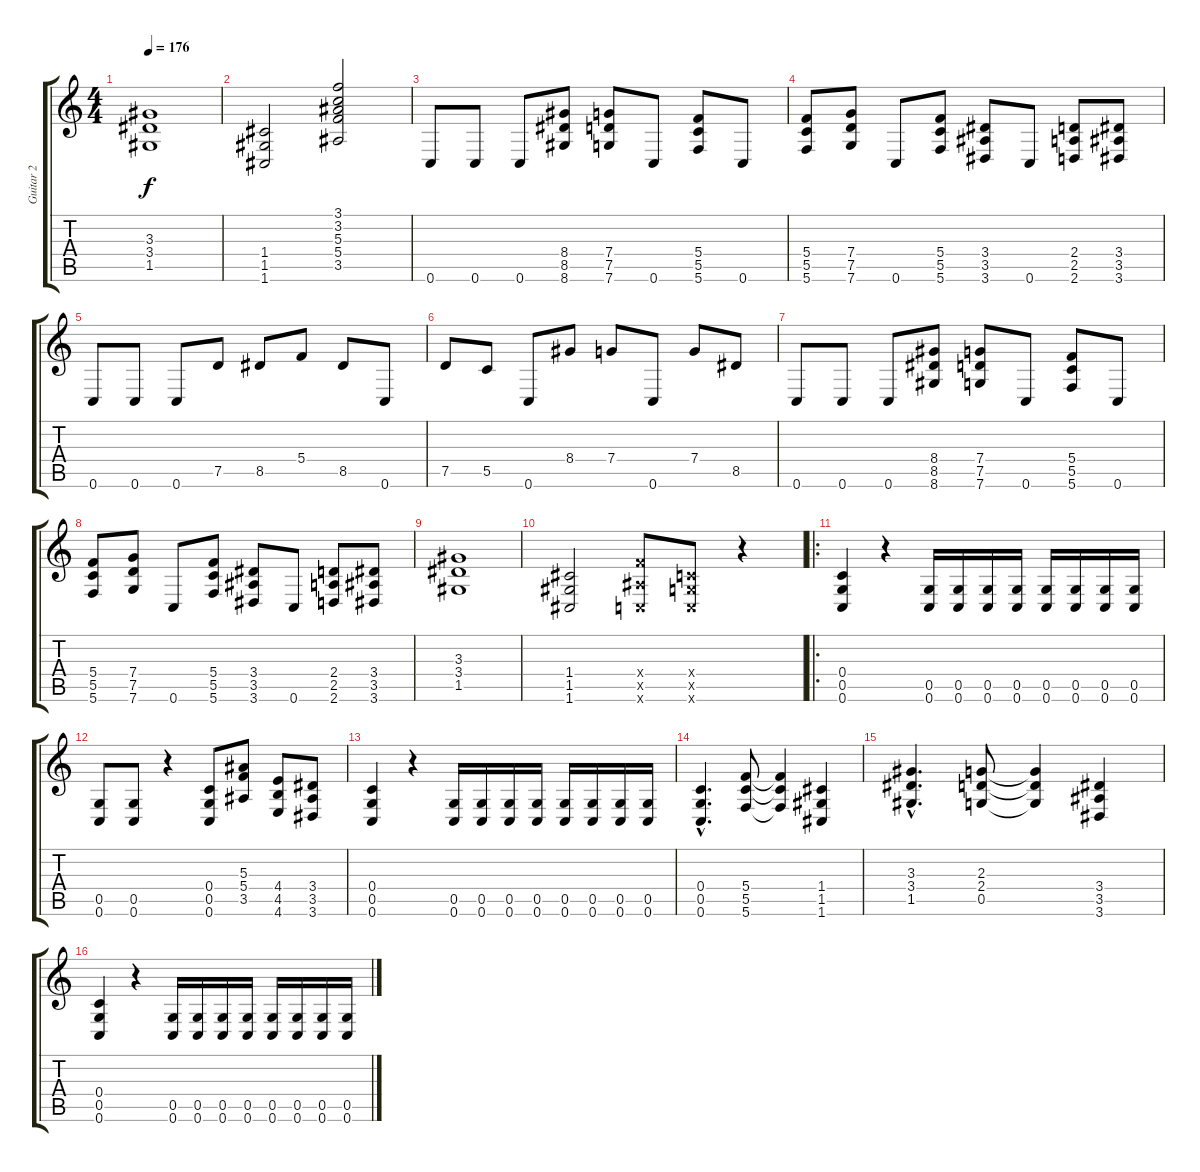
\track ("Guitar 2" "Guitar 2") {instrument distortionguitar}
\staff {score tabs}
\tuning (D4 A3 F3 C3 G2 C2) {hide}
\ts (4 4)
\tempo 176
\clef g2
\ks c
(3.3 3.4 1.5).1{dy f} |
(1.4 1.5 1.6).2 (3.1 3.2 5.3 5.4 3.5).2 |
0.6.8 0.6.8 0.6.8 (8.4 8.5 8.6).8 (7.4 7.5 7.6).8 0.6.8 (5.4 5.5 5.6).8 0.6.8 |
(5.4 5.5 5.6).8 (7.4 7.5 7.6).8 0.6.8 (5.4 5.5 5.6).8 (3.4 3.5 3.6).8 0.6.8 (2.4 2.5 2.6).8 (3.4 3.5 3.6).8 |
0.6.8 0.6.8 0.6.8 7.5.8 8.5.8 5.4.8 8.5.8 0.6.8 |
7.5.8 5.5.8 0.6.8 8.4.8 7.4.8 0.6.8 7.4.8 8.5.8 |
0.6.8 0.6.8 0.6.8 (8.4 8.5 8.6).8 (7.4 7.5 7.6).8 0.6.8 (5.4 5.5 5.6).8 0.6.8 |
(5.4 5.5 5.6).8 (7.4 7.5 7.6).8 0.6.8 (5.4 5.5 5.6).8 (3.4 3.5 3.6).8 0.6.8 (2.4 2.5 2.6).8 (3.4 3.5 3.6).8 |
(3.3 3.4 1.5).1 |
(1.4 1.5 1.6).2 (5.4{x} 3.5{x} 0.6{x}).8 (0.4{x} 0.5{x} 0.6{x}).8 r.4 |
\ro
(0.4 0.5 0.6).4 r.4 (0.5 0.6).16 (0.5 0.6).16 (0.5 0.6).16 (0.5 0.6).16 (0.5 0.6).16 (0.5 0.6).16 (0.5 0.6).16 (0.5 0.6).16 |
(0.5 0.6).8 (0.5 0.6).8 r.4 (0.4 0.5 0.6).8 (5.3 5.4 3.5).8 (4.4 4.5 4.6).8 (3.4 3.5 3.6).8 |
(0.4 0.5 0.6).4 r.4 (0.5 0.6).16 (0.5 0.6).16 (0.5 0.6).16 (0.5 0.6).16 (0.5 0.6).16 (0.5 0.6).16 (0.5 0.6).16 (0.5 0.6).16 |
(0.4{hac} 0.5{hac} 0.6{hac}).4{d} (5.4 5.5 5.6).8 (5.4{t} 5.5{t} 5.6{t}).4 (1.4 1.5 1.6).4 |
(3.3{hac} 3.4{hac} 1.5{hac}).4{d} (2.3 2.4 0.5).8 (2.3{t} 2.4{t} 0.5{t}).4 (3.4 3.5 3.6).4 |
(0.4 0.5 0.6).4 r.4 (0.5 0.6).16 (0.5 0.6).16 (0.5 0.6).16 (0.5 0.6).16 (0.5 0.6).16 (0.5 0.6).16 (0.5 0.6).16 (0.5 0.6).16
